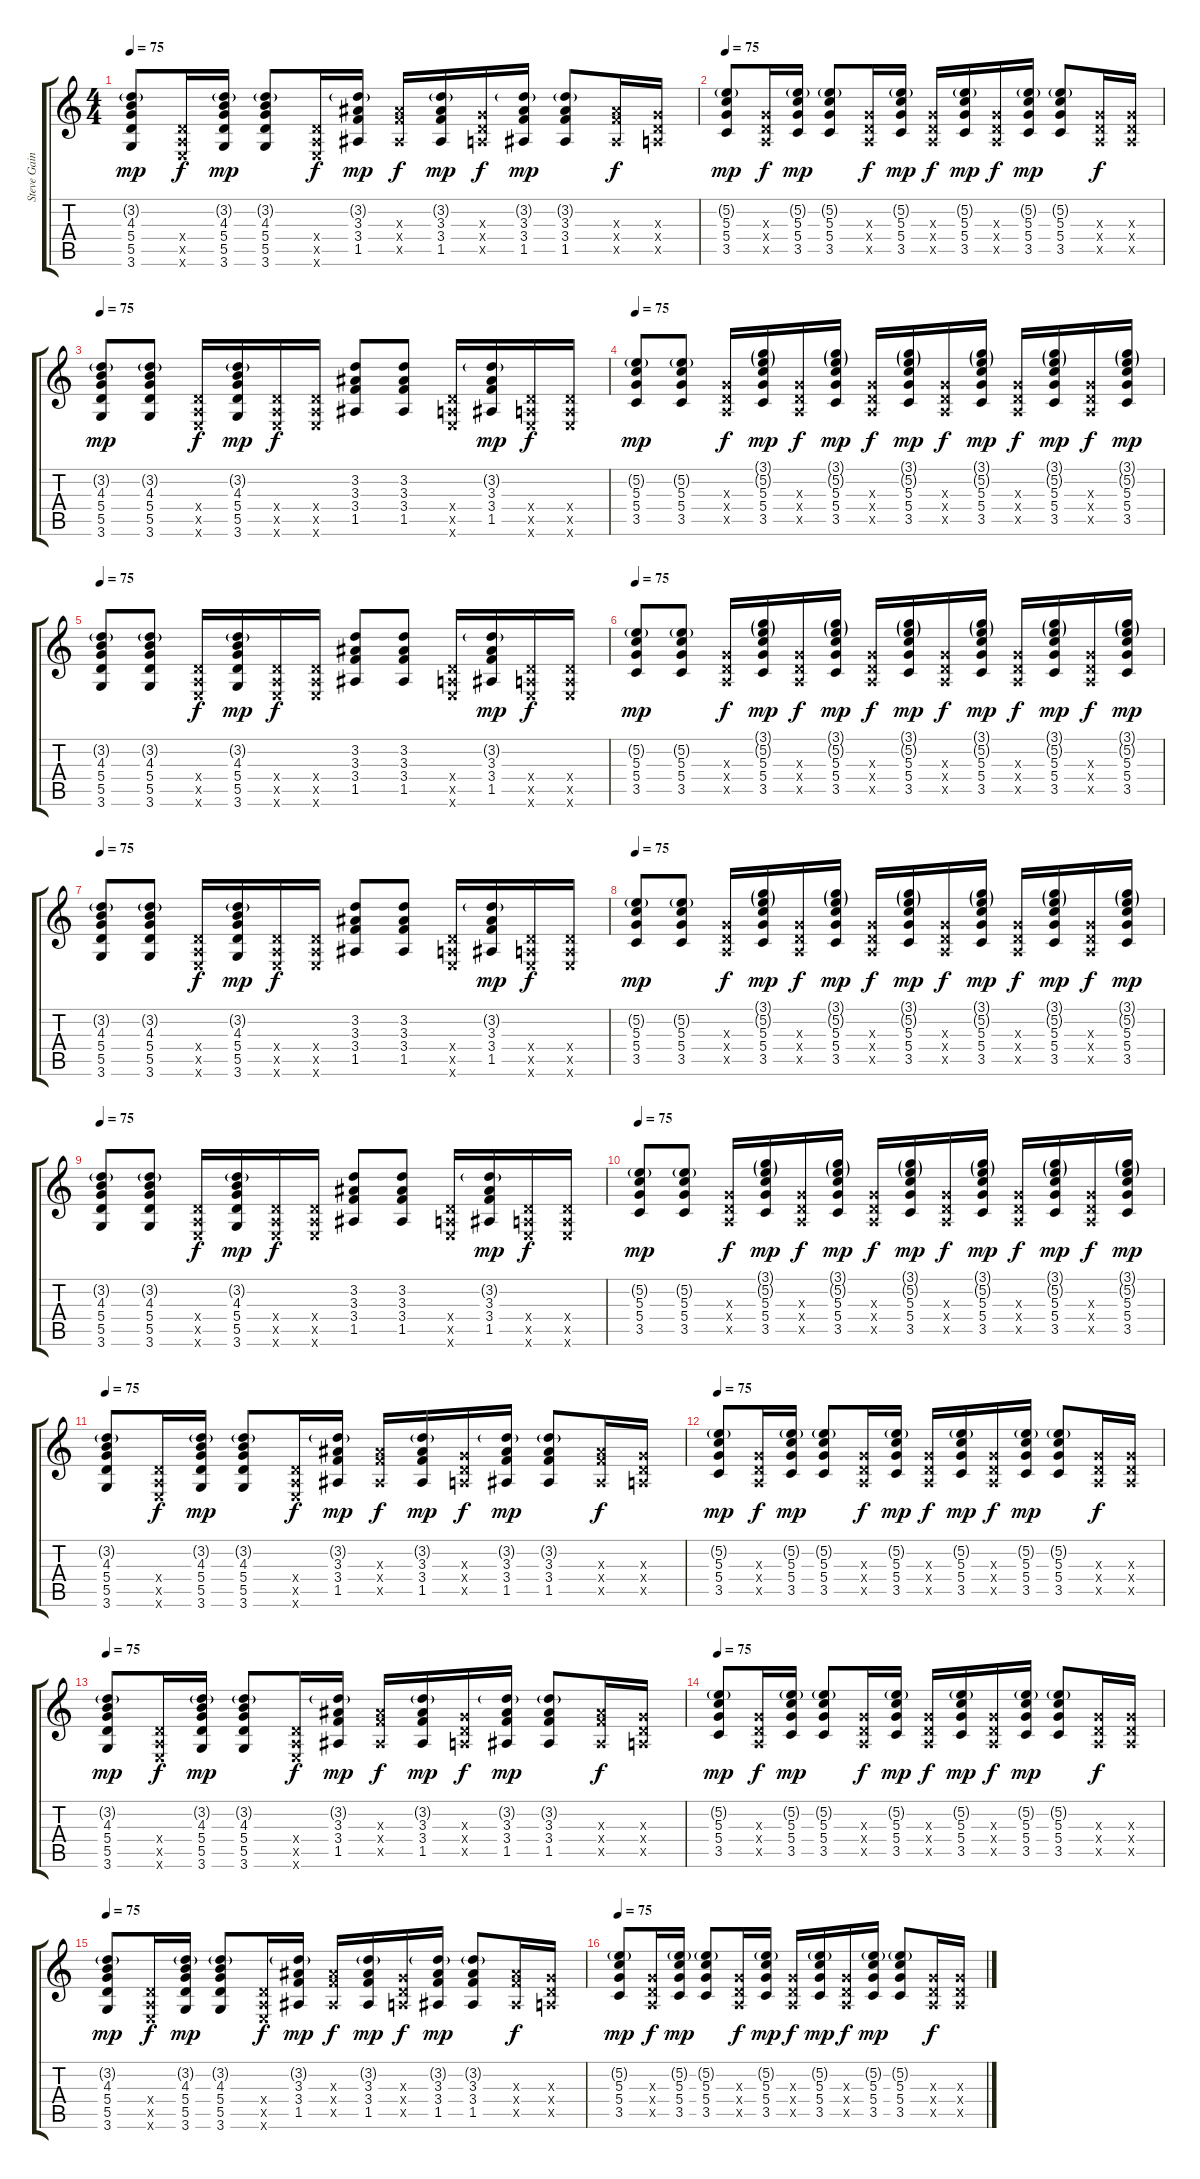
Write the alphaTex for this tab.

\track ("Steve Gaines (solo guitar)" "Steve Gain") {instrument distortionguitar}
\staff {score tabs}
\tuning (E4 B3 G3 D3 A2 E2) {hide}
\ts (4 4)
\tempo 75
\clef g2
\ks c
(3.2{g} 4.3 5.4 5.5 3.6).8{dy mp volume 8} (0.4{x} 0.5{x} 0.6{x}).16{dy f} (3.2{g} 4.3 5.4 5.5 3.6).16{dy mp} (3.2{g} 4.3 5.4 5.5 3.6).8 (0.4{x} 0.5{x} 0.6{x}).16{dy f} (3.2{g} 3.3 3.4 1.5).16{dy mp} (3.3{x} 3.4{x} 1.5{x}).16{dy f} (3.2{g} 3.3 3.4 1.5).16{dy mp} (0.3{x} 0.4{x} 0.5{x}).16{dy f} (3.2{g} 3.3 3.4 1.5).16{dy mp} (3.2{g} 3.3 3.4 1.5).8 (3.3{x} 3.4{x} 1.5{x}).16{dy f} (0.3{x} 0.4{x} 0.5{x}).16 |
\tempo 75
(5.2{g} 5.3 5.4 3.5).8{dy mp} (0.3{x} 0.4{x} 0.5{x}).16{dy f} (5.2{g} 5.3 5.4 3.5).16{dy mp} (5.2{g} 5.3 5.4 3.5).8 (0.3{x} 0.4{x} 0.5{x}).16{dy f} (5.2{g} 5.3 5.4 3.5).16{dy mp} (0.3{x} 0.4{x} 0.5{x}).16{dy f} (5.2{g} 5.3 5.4 3.5).16{dy mp} (0.3{x} 0.4{x} 0.5{x}).16{dy f} (5.2{g} 5.3 5.4 3.5).16{dy mp} (5.2{g} 5.3 5.4 3.5).8 (0.3{x} 0.4{x} 0.5{x}).16{dy f} (0.3{x} 0.4{x} 0.5{x}).16 |
\tempo 75
(3.2{g} 4.3 5.4 5.5 3.6).8{dy mp volume 8} (3.2{g} 4.3 5.4 5.5 3.6).8 (0.4{x} 0.5{x} 0.6{x}).16{dy f} (3.2{g} 4.3 5.4 5.5 3.6).16{dy mp} (0.4{x} 0.5{x} 0.6{x}).16{dy f} (0.4{x} 0.5{x} 0.6{x}).16 (3.2 3.3 3.4 1.5).8 (3.2 3.3 3.4 1.5).8 (0.4{x} 0.5{x} 0.6{x}).16 (3.2{g} 3.3 3.4 1.5).16{dy mp} (0.4{x} 0.5{x} 0.6{x}).16{dy f} (0.4{x} 0.5{x} 0.6{x}).16 |
\tempo 75
(5.2{g} 5.3 5.4 3.5).8{dy mp} (5.2{g} 5.3 5.4 3.5).8 (0.3{x} 0.4{x} 0.5{x}).16{dy f} (3.1{g} 5.2{g} 5.3 5.4 3.5).16{dy mp} (0.3{x} 0.4{x} 0.5{x}).16{dy f} (3.1{g} 5.2{g} 5.3 5.4 3.5).16{dy mp} (0.3{x} 0.4{x} 0.5{x}).16{dy f} (3.1{g} 5.2{g} 5.3 5.4 3.5).16{dy mp} (0.3{x} 0.4{x} 0.5{x}).16{dy f} (3.1{g} 5.2{g} 5.3 5.4 3.5).16{dy mp} (0.3{x} 0.4{x} 0.5{x}).16{dy f} (3.1{g} 5.2{g} 5.3 5.4 3.5).16{dy mp} (0.3{x} 0.4{x} 0.5{x}).16{dy f} (3.1{g} 5.2{g} 5.3 5.4 3.5).16{dy mp} |
\tempo 75
(3.2{g} 4.3 5.4 5.5 3.6).8{volume 8} (3.2{g} 4.3 5.4 5.5 3.6).8 (0.4{x} 0.5{x} 0.6{x}).16{dy f} (3.2{g} 4.3 5.4 5.5 3.6).16{dy mp} (0.4{x} 0.5{x} 0.6{x}).16{dy f} (0.4{x} 0.5{x} 0.6{x}).16 (3.2 3.3 3.4 1.5).8 (3.2 3.3 3.4 1.5).8 (0.4{x} 0.5{x} 0.6{x}).16 (3.2{g} 3.3 3.4 1.5).16{dy mp} (0.4{x} 0.5{x} 0.6{x}).16{dy f} (0.4{x} 0.5{x} 0.6{x}).16 |
\tempo 75
(5.2{g} 5.3 5.4 3.5).8{dy mp} (5.2{g} 5.3 5.4 3.5).8 (0.3{x} 0.4{x} 0.5{x}).16{dy f} (3.1{g} 5.2{g} 5.3 5.4 3.5).16{dy mp} (0.3{x} 0.4{x} 0.5{x}).16{dy f} (3.1{g} 5.2{g} 5.3 5.4 3.5).16{dy mp} (0.3{x} 0.4{x} 0.5{x}).16{dy f} (3.1{g} 5.2{g} 5.3 5.4 3.5).16{dy mp} (0.3{x} 0.4{x} 0.5{x}).16{dy f} (3.1{g} 5.2{g} 5.3 5.4 3.5).16{dy mp} (0.3{x} 0.4{x} 0.5{x}).16{dy f} (3.1{g} 5.2{g} 5.3 5.4 3.5).16{dy mp} (0.3{x} 0.4{x} 0.5{x}).16{dy f} (3.1{g} 5.2{g} 5.3 5.4 3.5).16{dy mp} |
\tempo 75
(3.2{g} 4.3 5.4 5.5 3.6).8{volume 8} (3.2{g} 4.3 5.4 5.5 3.6).8 (0.4{x} 0.5{x} 0.6{x}).16{dy f} (3.2{g} 4.3 5.4 5.5 3.6).16{dy mp} (0.4{x} 0.5{x} 0.6{x}).16{dy f} (0.4{x} 0.5{x} 0.6{x}).16 (3.2 3.3 3.4 1.5).8 (3.2 3.3 3.4 1.5).8 (0.4{x} 0.5{x} 0.6{x}).16 (3.2{g} 3.3 3.4 1.5).16{dy mp} (0.4{x} 0.5{x} 0.6{x}).16{dy f} (0.4{x} 0.5{x} 0.6{x}).16 |
\tempo 75
(5.2{g} 5.3 5.4 3.5).8{dy mp} (5.2{g} 5.3 5.4 3.5).8 (0.3{x} 0.4{x} 0.5{x}).16{dy f} (3.1{g} 5.2{g} 5.3 5.4 3.5).16{dy mp} (0.3{x} 0.4{x} 0.5{x}).16{dy f} (3.1{g} 5.2{g} 5.3 5.4 3.5).16{dy mp} (0.3{x} 0.4{x} 0.5{x}).16{dy f} (3.1{g} 5.2{g} 5.3 5.4 3.5).16{dy mp} (0.3{x} 0.4{x} 0.5{x}).16{dy f} (3.1{g} 5.2{g} 5.3 5.4 3.5).16{dy mp} (0.3{x} 0.4{x} 0.5{x}).16{dy f} (3.1{g} 5.2{g} 5.3 5.4 3.5).16{dy mp} (0.3{x} 0.4{x} 0.5{x}).16{dy f} (3.1{g} 5.2{g} 5.3 5.4 3.5).16{dy mp} |
\tempo 75
(3.2{g} 4.3 5.4 5.5 3.6).8{volume 8} (3.2{g} 4.3 5.4 5.5 3.6).8 (0.4{x} 0.5{x} 0.6{x}).16{dy f} (3.2{g} 4.3 5.4 5.5 3.6).16{dy mp} (0.4{x} 0.5{x} 0.6{x}).16{dy f} (0.4{x} 0.5{x} 0.6{x}).16 (3.2 3.3 3.4 1.5).8 (3.2 3.3 3.4 1.5).8 (0.4{x} 0.5{x} 0.6{x}).16 (3.2{g} 3.3 3.4 1.5).16{dy mp} (0.4{x} 0.5{x} 0.6{x}).16{dy f} (0.4{x} 0.5{x} 0.6{x}).16 |
\tempo 75
(5.2{g} 5.3 5.4 3.5).8{dy mp} (5.2{g} 5.3 5.4 3.5).8 (0.3{x} 0.4{x} 0.5{x}).16{dy f} (3.1{g} 5.2{g} 5.3 5.4 3.5).16{dy mp} (0.3{x} 0.4{x} 0.5{x}).16{dy f} (3.1{g} 5.2{g} 5.3 5.4 3.5).16{dy mp} (0.3{x} 0.4{x} 0.5{x}).16{dy f} (3.1{g} 5.2{g} 5.3 5.4 3.5).16{dy mp} (0.3{x} 0.4{x} 0.5{x}).16{dy f} (3.1{g} 5.2{g} 5.3 5.4 3.5).16{dy mp} (0.3{x} 0.4{x} 0.5{x}).16{dy f} (3.1{g} 5.2{g} 5.3 5.4 3.5).16{dy mp} (0.3{x} 0.4{x} 0.5{x}).16{dy f} (3.1{g} 5.2{g} 5.3 5.4 3.5).16{dy mp} |
\tempo 75
(3.2{g} 4.3 5.4 5.5 3.6).8{volume 8} (0.4{x} 0.5{x} 0.6{x}).16{dy f} (3.2{g} 4.3 5.4 5.5 3.6).16{dy mp} (3.2{g} 4.3 5.4 5.5 3.6).8 (0.4{x} 0.5{x} 0.6{x}).16{dy f} (3.2{g} 3.3 3.4 1.5).16{dy mp} (3.3{x} 3.4{x} 1.5{x}).16{dy f} (3.2{g} 3.3 3.4 1.5).16{dy mp} (0.3{x} 0.4{x} 0.5{x}).16{dy f} (3.2{g} 3.3 3.4 1.5).16{dy mp} (3.2{g} 3.3 3.4 1.5).8 (3.3{x} 3.4{x} 1.5{x}).16{dy f} (0.3{x} 0.4{x} 0.5{x}).16 |
\tempo 75
(5.2{g} 5.3 5.4 3.5).8{dy mp} (0.3{x} 0.4{x} 0.5{x}).16{dy f} (5.2{g} 5.3 5.4 3.5).16{dy mp} (5.2{g} 5.3 5.4 3.5).8 (0.3{x} 0.4{x} 0.5{x}).16{dy f} (5.2{g} 5.3 5.4 3.5).16{dy mp} (0.3{x} 0.4{x} 0.5{x}).16{dy f} (5.2{g} 5.3 5.4 3.5).16{dy mp} (0.3{x} 0.4{x} 0.5{x}).16{dy f} (5.2{g} 5.3 5.4 3.5).16{dy mp} (5.2{g} 5.3 5.4 3.5).8 (0.3{x} 0.4{x} 0.5{x}).16{dy f} (0.3{x} 0.4{x} 0.5{x}).16 |
\tempo 75
(3.2{g} 4.3 5.4 5.5 3.6).8{dy mp volume 8} (0.4{x} 0.5{x} 0.6{x}).16{dy f} (3.2{g} 4.3 5.4 5.5 3.6).16{dy mp} (3.2{g} 4.3 5.4 5.5 3.6).8 (0.4{x} 0.5{x} 0.6{x}).16{dy f} (3.2{g} 3.3 3.4 1.5).16{dy mp} (3.3{x} 3.4{x} 1.5{x}).16{dy f} (3.2{g} 3.3 3.4 1.5).16{dy mp} (0.3{x} 0.4{x} 0.5{x}).16{dy f} (3.2{g} 3.3 3.4 1.5).16{dy mp} (3.2{g} 3.3 3.4 1.5).8 (3.3{x} 3.4{x} 1.5{x}).16{dy f} (0.3{x} 0.4{x} 0.5{x}).16 |
\tempo 75
(5.2{g} 5.3 5.4 3.5).8{dy mp} (0.3{x} 0.4{x} 0.5{x}).16{dy f} (5.2{g} 5.3 5.4 3.5).16{dy mp} (5.2{g} 5.3 5.4 3.5).8 (0.3{x} 0.4{x} 0.5{x}).16{dy f} (5.2{g} 5.3 5.4 3.5).16{dy mp} (0.3{x} 0.4{x} 0.5{x}).16{dy f} (5.2{g} 5.3 5.4 3.5).16{dy mp} (0.3{x} 0.4{x} 0.5{x}).16{dy f} (5.2{g} 5.3 5.4 3.5).16{dy mp} (5.2{g} 5.3 5.4 3.5).8 (0.3{x} 0.4{x} 0.5{x}).16{dy f} (0.3{x} 0.4{x} 0.5{x}).16 |
\tempo 75
(3.2{g} 4.3 5.4 5.5 3.6).8{dy mp volume 8} (0.4{x} 0.5{x} 0.6{x}).16{dy f} (3.2{g} 4.3 5.4 5.5 3.6).16{dy mp} (3.2{g} 4.3 5.4 5.5 3.6).8 (0.4{x} 0.5{x} 0.6{x}).16{dy f} (3.2{g} 3.3 3.4 1.5).16{dy mp} (3.3{x} 3.4{x} 1.5{x}).16{dy f} (3.2{g} 3.3 3.4 1.5).16{dy mp} (0.3{x} 0.4{x} 0.5{x}).16{dy f} (3.2{g} 3.3 3.4 1.5).16{dy mp} (3.2{g} 3.3 3.4 1.5).8 (3.3{x} 3.4{x} 1.5{x}).16{dy f} (0.3{x} 0.4{x} 0.5{x}).16 |
\tempo 75
(5.2{g} 5.3 5.4 3.5).8{dy mp} (0.3{x} 0.4{x} 0.5{x}).16{dy f} (5.2{g} 5.3 5.4 3.5).16{dy mp} (5.2{g} 5.3 5.4 3.5).8 (0.3{x} 0.4{x} 0.5{x}).16{dy f} (5.2{g} 5.3 5.4 3.5).16{dy mp} (0.3{x} 0.4{x} 0.5{x}).16{dy f} (5.2{g} 5.3 5.4 3.5).16{dy mp} (0.3{x} 0.4{x} 0.5{x}).16{dy f} (5.2{g} 5.3 5.4 3.5).16{dy mp} (5.2{g} 5.3 5.4 3.5).8 (0.3{x} 0.4{x} 0.5{x}).16{dy f} (0.3{x} 0.4{x} 0.5{x}).16
